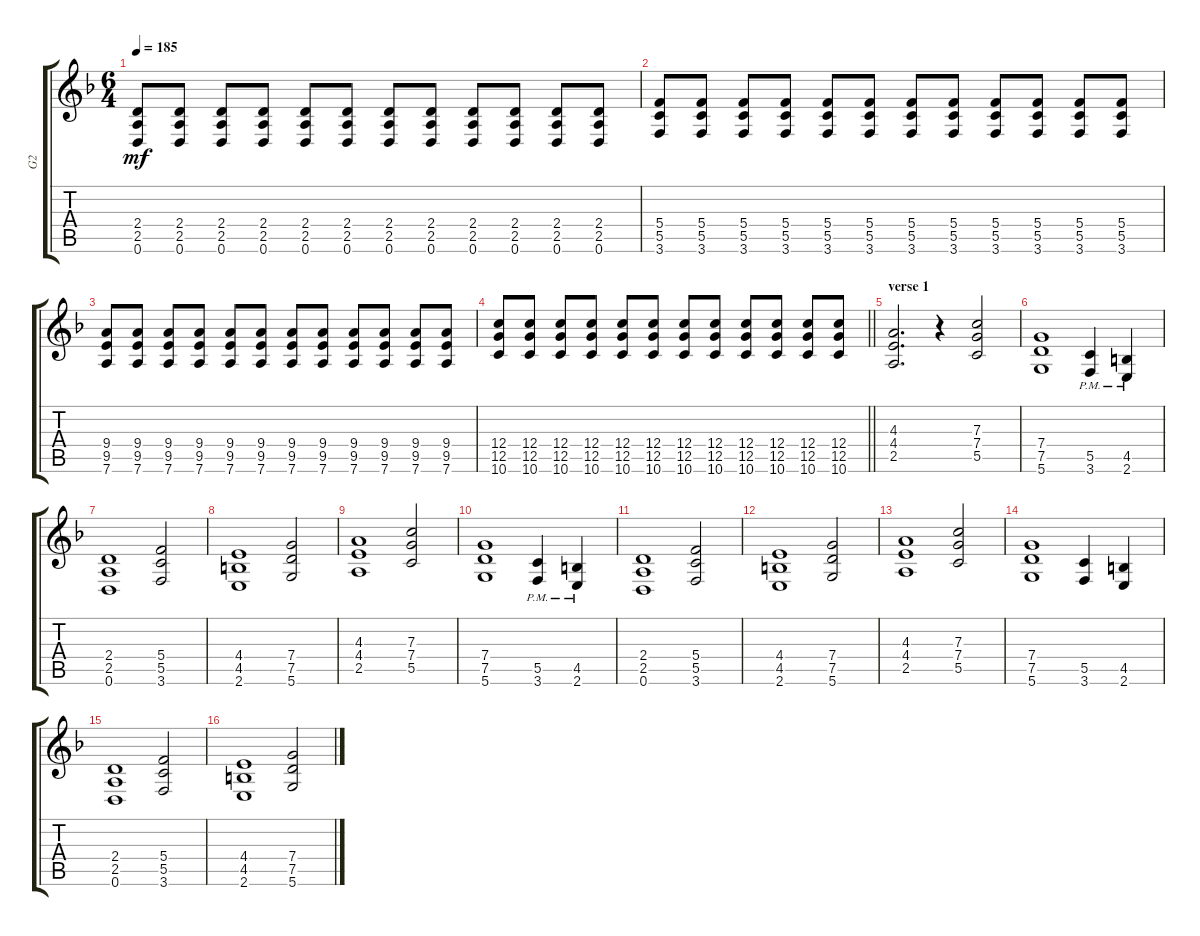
\track ("G2" "G2") {instrument distortionguitar}
\staff {score tabs}
\tuning (D4 A3 F3 C3 G2 D2) {hide}
\ts (6 4)
\tempo 185
\clef g2
\ks dminor
(2.4 2.5 0.6).8{dy mf} (2.4 2.5 0.6).8 (2.4 2.5 0.6).8 (2.4 2.5 0.6).8 (2.4 2.5 0.6).8 (2.4 2.5 0.6).8 (2.4 2.5 0.6).8 (2.4 2.5 0.6).8 (2.4 2.5 0.6).8 (2.4 2.5 0.6).8 (2.4 2.5 0.6).8 (2.4 2.5 0.6).8 |
(5.4 5.5 3.6).8 (5.4 5.5 3.6).8 (5.4 5.5 3.6).8 (5.4 5.5 3.6).8 (5.4 5.5 3.6).8 (5.4 5.5 3.6).8 (5.4 5.5 3.6).8 (5.4 5.5 3.6).8 (5.4 5.5 3.6).8 (5.4 5.5 3.6).8 (5.4 5.5 3.6).8 (5.4 5.5 3.6).8 |
(9.4 9.5 7.6).8 (9.4 9.5 7.6).8 (9.4 9.5 7.6).8 (9.4 9.5 7.6).8 (9.4 9.5 7.6).8 (9.4 9.5 7.6).8 (9.4 9.5 7.6).8 (9.4 9.5 7.6).8 (9.4 9.5 7.6).8 (9.4 9.5 7.6).8 (9.4 9.5 7.6).8 (9.4 9.5 7.6).8 |
\barLineRight lightlight
(12.4 12.5 10.6).8 (12.4 12.5 10.6).8 (12.4 12.5 10.6).8 (12.4 12.5 10.6).8 (12.4 12.5 10.6).8 (12.4 12.5 10.6).8 (12.4 12.5 10.6).8 (12.4 12.5 10.6).8 (12.4 12.5 10.6).8 (12.4 12.5 10.6).8 (12.4 12.5 10.6).8 (12.4 12.5 10.6).8 |
\section ("" "verse 1")
(4.3 4.4 2.5).2{d} r.4 (7.3 7.4 5.5).2 |
(7.4 7.5 5.6).1 (5.5{pm} 3.6{pm}).4 (4.5{pm} 2.6{pm}).4 |
(2.4 2.5 0.6).1 (5.4 5.5 3.6).2 |
(4.4 4.5 2.6).1 (7.4 7.5 5.6).2 |
(4.3 4.4 2.5).1 (7.3 7.4 5.5).2 |
(7.4 7.5 5.6).1 (5.5{pm} 3.6{pm}).4 (4.5{pm} 2.6{pm}).4 |
(2.4 2.5 0.6).1 (5.4 5.5 3.6).2 |
(4.4 4.5 2.6).1 (7.4 7.5 5.6).2 |
(4.3 4.4 2.5).1 (7.3 7.4 5.5).2 |
(7.4 7.5 5.6).1 (5.5 3.6).4 (4.5 2.6).4 |
(2.4 2.5 0.6).1 (5.4 5.5 3.6).2 |
(4.4 4.5 2.6).1 (7.4 7.5 5.6).2
